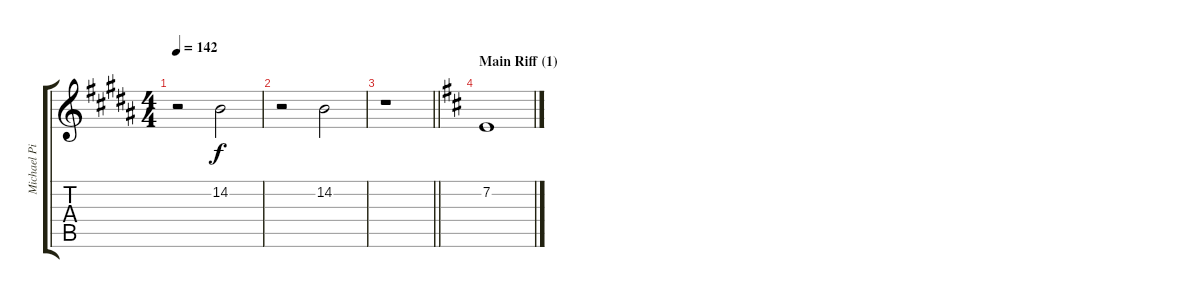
\track ("Michael Pinnella (bells)" "Michael Pi") {instrument tubularbells}
\staff {score tabs}
\tuning (D4 A3 F3 C3 G2 D2) {hide}
\ts (4 4)
\tempo 142
\clef g2
\ks g#minor
r.2{dy f} 14.2.2 |
r.2 14.2.2 |
\barLineRight lightlight
r.1 |
\section ("" "Main Riff (1)")
\ks bminor
7.2.1
